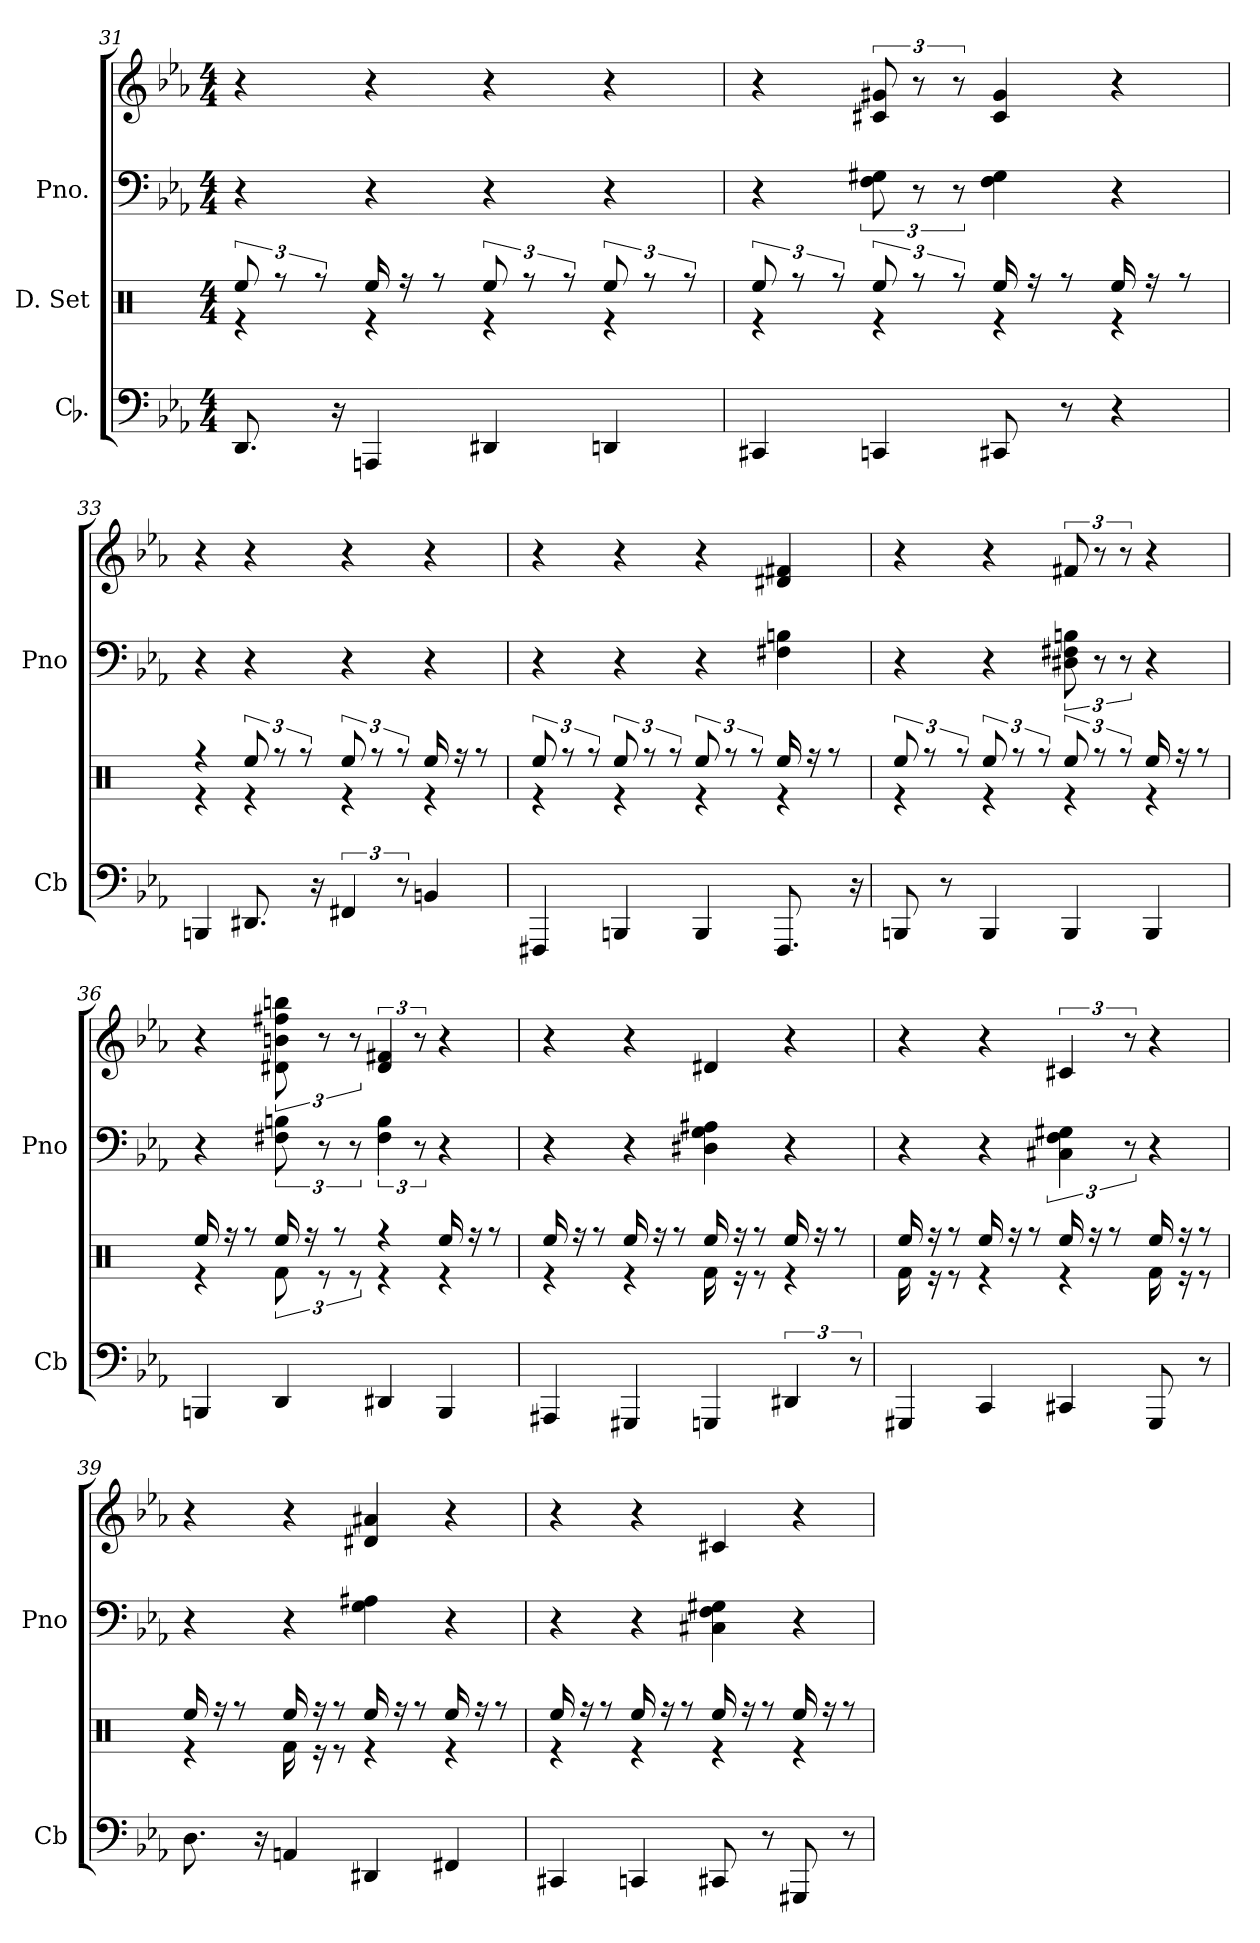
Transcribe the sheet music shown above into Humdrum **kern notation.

**kern	**kern	**kern	**kern
*part3	*part2	*part1	*part1
*staff4	*staff3	*staff2	*staff1
*I"Cb.	*I"D. Set	*I"Pno.	*
*I'Cb	*	*I'Pno	*
*clefF4	*clefX	*clefF4	*clefG2
*k[b-e-a-]	*k[]	*k[b-e-a-]	*k[b-e-a-]
*M4/4	*M4/4	*M4/4	*M4/4
=31	=31	=31	=31
*	*^	*	*
8.DD	4re	12Ree/	4r	4r
.	.	12rff	.	.
.	.	12rff	.	.
16r	.	.	.	.
4AAAn	4re	16Ree/	4r	4r
.	.	16rff	.	.
.	.	8rff	.	.
4DD#X	4re	12Ree/	4r	4r
.	.	12rff	.	.
.	.	12rff	.	.
4DDn	4re	12Ree/	4r	4r
.	.	12rff	.	.
.	.	12rff	.	.
=32	=32	=32	=32	=32
4CC#X	4re	12Ree/	4r	4r
.	.	12rff	.	.
.	.	12rff	.	.
4CCn	4re	12Ree/	12F 12G#X	12c#X 12g#X
.	.	12rff	12r	12r
.	.	12rff	12r	12r
8CC#X	4re	16Ree/	4F 4G#	4c# 4g#
.	.	16rff	.	.
8r	.	8rff	.	.
4r	4re	16Ree/	4r	4r
.	.	16rff	.	.
.	.	8rff	.	.
=33	=33	=33	=33	=33
4BBBn	4re	4rff	4r	4r
8.DD#X	4re	12Ree/	4r	4r
.	.	12rff	.	.
.	.	12rff	.	.
16r	.	.	.	.
6FF#X	4re	12Ree/	4r	4r
.	.	12rff	.	.
12r	.	12rff	.	.
4BBn	4re	16Ree/	4r	4r
.	.	16rff	.	.
.	.	8rff	.	.
=34	=34	=34	=34	=34
4FFF#X	4re	12Ree/	4r	4r
.	.	12rff	.	.
.	.	12rff	.	.
4BBBn	4re	12Ree/	4r	4r
.	.	12rff	.	.
.	.	12rff	.	.
4BBB	4re	12Ree/	4r	4r
.	.	12rff	.	.
.	.	12rff	.	.
8.FFF#	4re	16Ree/	4F#X 4Bn	4d#X 4f#X
.	.	16rff	.	.
.	.	8rff	.	.
16r	.	.	.	.
=35	=35	=35	=35	=35
8BBBn	4re	12Ree/	4r	4r
.	.	12rff	.	.
8r	.	.	.	.
.	.	12rff	.	.
4BBB	4re	12Ree/	4r	4r
.	.	12rff	.	.
.	.	12rff	.	.
4BBB	4re	12Ree/	12D#X 12F#X 12Bn	12f#X
.	.	12rff	12r	12r
.	.	12rff	12r	12r
4BBB	4re	16Ree/	4r	4r
.	.	16rff	.	.
.	.	8rff	.	.
=36	=36	=36	=36	=36
4BBBn	4re	16Ree/	4r	4r
.	.	16rff	.	.
.	.	8rff	.	.
4DD	12Rf\	16Ree/	12F#X 12Bn	12d#X 12bn 12ff#X 12bbn
.	.	16rff	.	.
.	12re	.	12r	12r
.	.	8rff	.	.
.	12re	.	12r	12r
4DD#X	4re	4rff	6F# 6B	6d# 6f#X
.	.	.	12r	12r
4BBB	4re	16Ree/	4r	4r
.	.	16rff	.	.
.	.	8rff	.	.
=37	=37	=37	=37	=37
4AAA#X	4re	16Ree/	4r	4r
.	.	16rff	.	.
.	.	8rff	.	.
4GGG#X	4re	16Ree/	4r	4r
.	.	16rff	.	.
.	.	8rff	.	.
4GGGn	16Rf\	16Ree/	4D#X 4G 4A#X	4d#X
.	16re	16rff	.	.
.	8re	8rff	.	.
6DD#X	4re	16Ree/	4r	4r
.	.	16rff	.	.
.	.	8rff	.	.
12r	.	.	.	.
=38	=38	=38	=38	=38
4GGG#X	16Rf\	16Ree/	4r	4r
.	16re	16rff	.	.
.	8re	8rff	.	.
4CC	4re	16Ree/	4r	4r
.	.	16rff	.	.
.	.	8rff	.	.
4CC#X	4re	16Ree/	6C#X 6F 6G#X	6c#X
.	.	16rff	.	.
.	.	8rff	.	.
.	.	.	12r	12r
8GGG#	16Rf\	16Ree/	4r	4r
.	16re	16rff	.	.
8r	8re	8rff	.	.
=39	=39	=39	=39	=39
8.D	4re	16Ree/	4r	4r
.	.	16rff	.	.
.	.	8rff	.	.
16r	.	.	.	.
4AAn	16Rf\	16Ree/	4r	4r
.	16re	16rff	.	.
.	8re	8rff	.	.
4DD#X	4re	16Ree/	4G 4A#X	4d#X 4a#X
.	.	16rff	.	.
.	.	8rff	.	.
4FF#X	4re	16Ree/	4r	4r
.	.	16rff	.	.
.	.	8rff	.	.
=40	=40	=40	=40	=40
4CC#X	4re	16Ree/	4r	4r
.	.	16rff	.	.
.	.	8rff	.	.
4CCn	4re	16Ree/	4r	4r
.	.	16rff	.	.
.	.	8rff	.	.
8CC#X	4re	16Ree/	4C#X 4F 4G#X	4c#X
.	.	16rff	.	.
8r	.	8rff	.	.
8GGG#X	4re	16Ree/	4r	4r
.	.	16rff	.	.
8r	.	8rff	.	.
*	*v	*v	*	*
=	=	=	=
*-	*-	*-	*-
